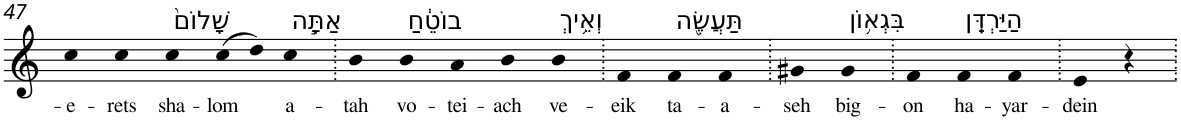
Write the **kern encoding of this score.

**kern	**text
*part1	*part1
*staff1	*staff1
*I"Piano	*
*I'Pno	*
!!LO:PB:g=z
*clefG2	*
*k[]	*
=47	=47
!	!LO:LY:b
4cc	-e-
!	!LO:LY:b
4cc	-rets
!LO:TX:a:t=שָׁלוֹם֙	!
!	!LO:LY:b
4cc	sha-
!	!LO:LY:b
(>8cc	-lom
8dd)	.
!LO:TX:a:t=אַתָּ֣ה	!
!	!LO:LY:b
4cc	a-
=48.	=48.
!	!LO:LY:b
4b	-tah
!LO:TX:a:t=בוֹטֵ֔חַ	!
!	!LO:LY:b
4b	vo-
!	!LO:LY:b
4a	-tei-
!	!LO:LY:b
4b	-ach
!LO:TX:a:t=וְאֵ֥יךְ	!
!	!LO:LY:b
4b	ve-
=49.	=49.
!	!LO:LY:b
4f	-eik
!LO:TX:a:t=תַּעֲשֶׂ֖ה	!
!	!LO:LY:b
4f	ta-
!	!LO:LY:b
4f	-a-
=50.	=50.
!	!LO:LY:b
4g#X	-seh
!LO:TX:a:t=בִּגְא֥וֹן	!
!	!LO:LY:b
4g#	big-
=51.	=51.
!	!LO:LY:b
4f	-on
!LO:TX:a:t=הַיַּרְדֵּֽן	!
!	!LO:LY:b
4f	ha-
!	!LO:LY:b
4f	-yar-
=52.	=52.
!	!LO:LY:b
4e	-dein
4r	.
=.	=.
*-	*-
